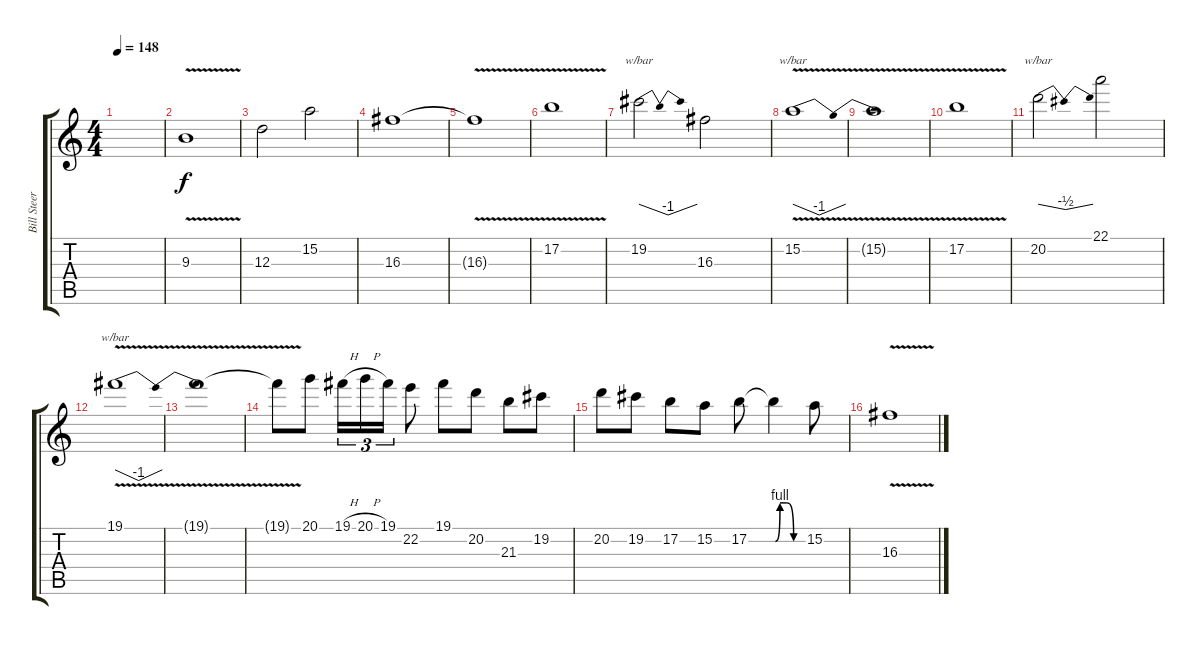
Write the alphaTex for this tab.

\track ("Bill Steer (Solo)" "Bill Steer") {instrument distortionguitar}
\staff {score tabs}
\tuning (B3 Gb3 D3 A2 E2 B1) {hide}
\ts (4 4)
\tempo 148
\clef g2
\ks c
|
9.3{v}.1 |
12.3.2 15.2.2 |
16.3.1 |
16.3{v t}.1 |
17.2{v}.1 |
19.2.2{tbe (dip default 0 0 30 -4 60 0)} 16.3.2 |
15.2{v}.1{tbe (dip default 0 0 30 -4 60 0)} |
15.2{v t}.1 |
17.2{v}.1 |
20.2.2{tbe (dip default 0 0 30 -2 60 0)} 22.1.2 |
19.1{v}.1{tbe (dip default 0 0 30 -4 60 0)} |
19.1{v t}.1 |
19.1{t}.8 20.1.8 19.1{h}.16{tu (3 2)} 20.1{h}.16{tu (3 2)} 19.1.16{tu (3 2)} 22.2.8 19.1.8 20.2.8 21.3.8 19.2.8 |
20.2.8 19.2.8 17.2.8 15.2.8 17.2.8 17.2{be (custom 0 0 10 4 25 4 40 0 60 0) t}.4 15.2.8 |
16.3{v}.1
